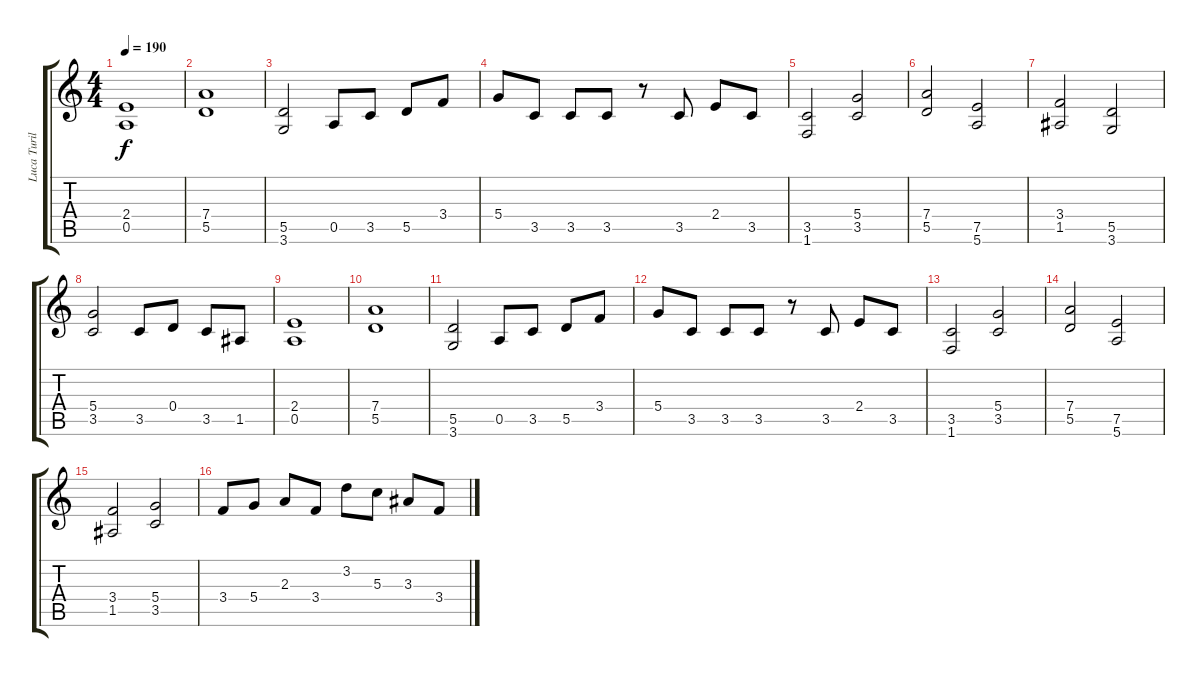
\track ("Luca Turilli" "Luca Turil") {instrument distortionguitar}
\staff {score tabs}
\tuning (E4 B3 G3 D3 A2 E2) {hide}
\ts (4 4)
\tempo 190
\clef g2
\ks c
(2.4 0.5).1{dy f} |
(7.4 5.5).1 |
(5.5 3.6).2 0.5.8 3.5.8 5.5.8 3.4.8 |
5.4.8 3.5.8 3.5.8 3.5.8 r.8 3.5.8 2.4.8 3.5.8 |
(3.5 1.6).2 (5.4 3.5).2 |
(7.4 5.5).2 (7.5 5.6).2 |
(3.4 1.5).2 (5.5 3.6).2 |
(5.4 3.5).2 3.5.8 0.4.8 3.5.8 1.5.8 |
(2.4 0.5).1 |
(7.4 5.5).1 |
(5.5 3.6).2 0.5.8 3.5.8 5.5.8 3.4.8 |
5.4.8 3.5.8 3.5.8 3.5.8 r.8 3.5.8 2.4.8 3.5.8 |
(3.5 1.6).2 (5.4 3.5).2 |
(7.4 5.5).2 (7.5 5.6).2 |
(3.4 1.5).2 (5.4 3.5).2 |
3.4.8 5.4.8 2.3.8 3.4.8 3.2.8 5.3.8 3.3.8 3.4.8
